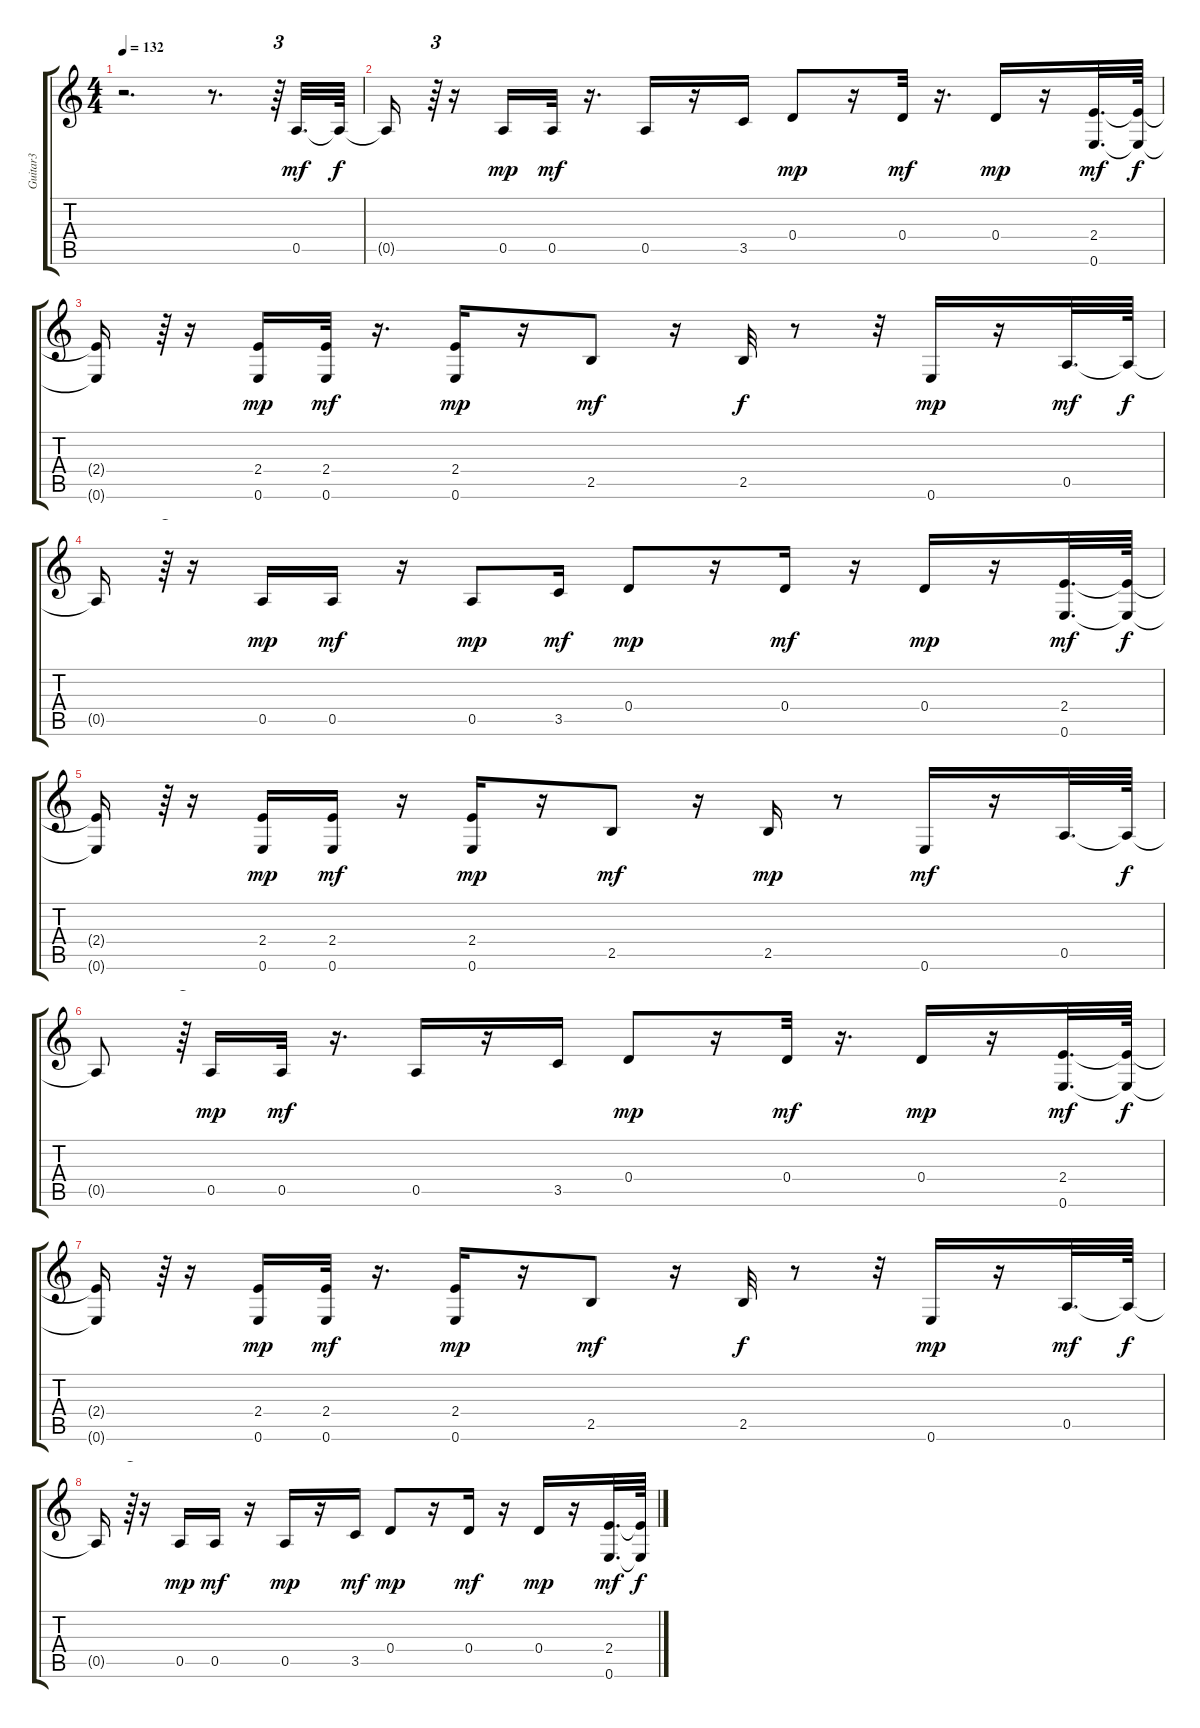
\track ("Guitar3" "Guitar3") {instrument electricguitarjazz}
\staff {score tabs}
\tuning (E4 B3 G3 D3 A2 E2) {hide}
\ts (4 4)
\tempo 132
\clef g2
\ks c
r.2{d dy mf} r.8{d} r.64{tu (3 2)} 0.5.32{d} 0.5{t}.64{dy f} |
0.5{t}.16 r.64{tu (3 2)} r.16 0.5.16{dy mp} 0.5.32{dy mf} r.16{d} 0.5.16 r.16 3.5.16 0.4.8{dy mp} r.16 0.4.32{dy mf} r.16{d} 0.4.16{dy mp} r.16 (2.4 0.6).32{d dy mf} (2.4{t} 0.6{t}).64{dy f} |
(2.4{t} 0.6{t}).16 r.64{tu (3 2)} r.16 (2.4 0.6).16{dy mp} (2.4 0.6).32{dy mf} r.16{d} (2.4 0.6).16{dy mp} r.16 2.5.8{dy mf} r.16 2.5.32{dy f} r.8 r.32 0.6.16{dy mp} r.16 0.5.32{d dy mf} 0.5{t}.64{dy f} |
0.5{t}.16 r.64{tu (3 2)} r.16 0.5.16{dy mp} 0.5.16{dy mf} r.16 0.5.8{dy mp} 3.5.16{dy mf} 0.4.8{dy mp} r.16 0.4.16{dy mf} r.16 0.4.16{dy mp} r.16 (2.4 0.6).32{d dy mf} (2.4{t} 0.6{t}).64{dy f} |
(2.4{t} 0.6{t}).16 r.64{tu (3 2)} r.16 (2.4 0.6).16{dy mp} (2.4 0.6).16{dy mf} r.16 (2.4 0.6).16{dy mp} r.16 2.5.8{dy mf} r.16 2.5.16{dy mp} r.8 0.6.16{dy mf} r.16 0.5.32{d} 0.5{t}.64{dy f} |
0.5{t}.8 r.64{tu (3 2)} 0.5.16{dy mp} 0.5.32{dy mf} r.16{d} 0.5.16 r.16 3.5.16 0.4.8{dy mp} r.16 0.4.32{dy mf} r.16{d} 0.4.16{dy mp} r.16 (2.4 0.6).32{d dy mf} (2.4{t} 0.6{t}).64{dy f} |
(2.4{t} 0.6{t}).16 r.64{tu (3 2)} r.16 (2.4 0.6).16{dy mp} (2.4 0.6).32{dy mf} r.16{d} (2.4 0.6).16{dy mp} r.16 2.5.8{dy mf} r.16 2.5.32{dy f} r.8 r.32 0.6.16{dy mp} r.16 0.5.32{d dy mf} 0.5{t}.64{dy f} |
0.5{t}.16 r.64{tu (3 2)} r.16 0.5.16{dy mp} 0.5.16{dy mf} r.16 0.5.16{dy mp} r.16 3.5.16{dy mf} 0.4.8{dy mp} r.16 0.4.16{dy mf} r.16 0.4.16{dy mp} r.16 (2.4 0.6).32{d dy mf} (2.4{t} 0.6{t}).64{dy f}
